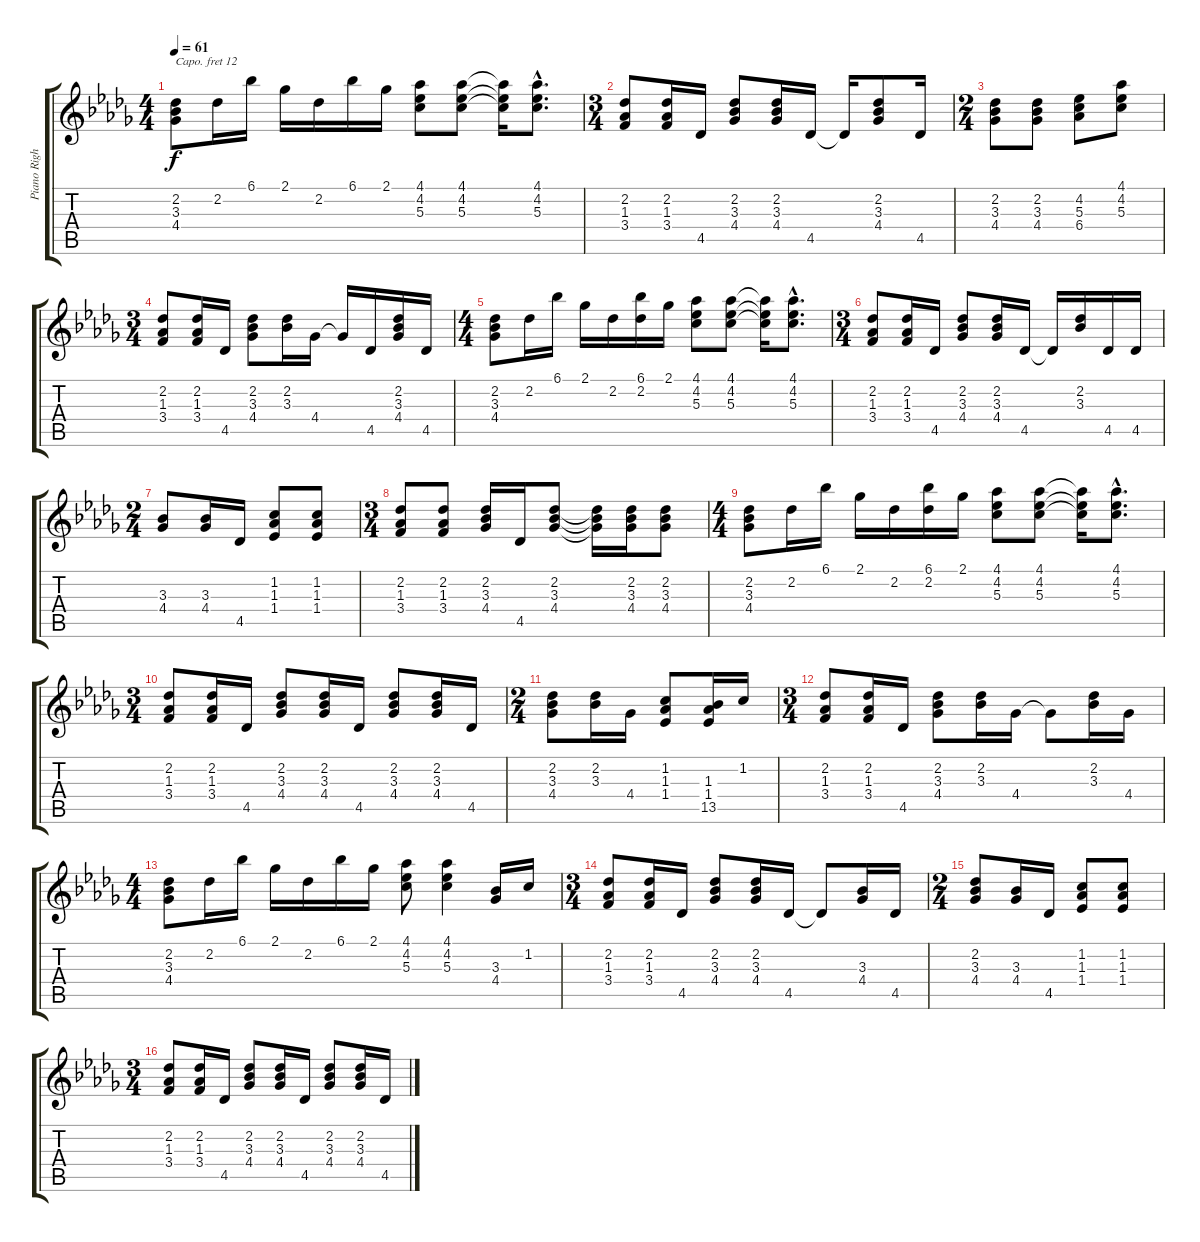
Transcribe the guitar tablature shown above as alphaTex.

\track ("Piano Right Hand" "Piano Righ") {instrument acousticgrandpiano}
\staff {score tabs}
\capo 12
\tuning (E4 B3 G3 D3 A2 E2) {hide}
\ts (4 4)
\tempo 61
\clef g2
\ks db
(2.2 3.3 4.4).8{dy f} 2.2.16 6.1.16 2.1.16 2.2.16 6.1.16 2.1.16 (4.1 4.2 5.3).8 (4.1 4.2 5.3).8 (4.1{t} 4.2{t} 5.3{t}).16 (4.1{hac} 4.2{hac} 5.3{hac}).8{d} |
\ts (3 4)
(2.2 1.3 3.4).8 (2.2 1.3 3.4).16 4.5.16 (2.2 3.3 4.4).8 (2.2 3.3 4.4).16 4.5.16 4.5{t}.16 (2.2 3.3 4.4).8 4.5.16 |
\ts (2 4)
(2.2 3.3 4.4).8 (2.2 3.3 4.4).8 (4.2 5.3 6.4).8 (4.1 4.2 5.3).8 |
\ts (3 4)
(2.2 1.3 3.4).8 (2.2 1.3 3.4).16 4.5.16 (2.2 3.3 4.4).8 (2.2 3.3).16 4.4.16 4.4{t}.16 4.5.16 (2.2 3.3 4.4).16 4.5.16 |
\ts (4 4)
(2.2 3.3 4.4).8 2.2.16 6.1.16 2.1.16 2.2.16 (6.1 2.2).16 2.1.16 (4.1 4.2 5.3).8 (4.1 4.2 5.3).8 (4.1{t} 4.2{t} 5.3{t}).16 (4.1{hac} 4.2{hac} 5.3{hac}).8{d} |
\ts (3 4)
(2.2 1.3 3.4).8 (2.2 1.3 3.4).16 4.5.16 (2.2 3.3 4.4).8 (2.2 3.3 4.4).16 4.5.16 4.5{t}.16 (2.2 3.3).16 4.5.16 4.5.16 |
\ts (2 4)
(3.3 4.4).8 (3.3 4.4).16 4.5.16 (1.2 1.3 1.4).8 (1.2 1.3 1.4).8 |
\ts (3 4)
(2.2 1.3 3.4).8 (2.2 1.3 3.4).8 (2.2 3.3 4.4).16 4.5.16 (2.2 3.3 4.4).8 (2.2{t} 3.3{t} 4.4{t}).16 (2.2 3.3 4.4).16 (2.2 3.3 4.4).8 |
\ts (4 4)
(2.2 3.3 4.4).8 2.2.16 6.1.16 2.1.16 2.2.16 (6.1 2.2).16 2.1.16 (4.1 4.2 5.3).8 (4.1 4.2 5.3).8 (4.1{t} 4.2{t} 5.3{t}).16 (4.1{hac} 4.2{hac} 5.3{hac}).8{d} |
\ts (3 4)
(2.2 1.3 3.4).8 (2.2 1.3 3.4).16 4.5.16 (2.2 3.3 4.4).8 (2.2 3.3 4.4).16 4.5.16 (2.2 3.3 4.4).8 (2.2 3.3 4.4).16 4.5.16 |
\ts (2 4)
(2.2 3.3 4.4).8 (2.2 3.3).16 4.4.16 (1.2 1.3 1.4).8 (1.3 1.4 13.5).16 1.2.16 |
\ts (3 4)
(2.2 1.3 3.4).8 (2.2 1.3 3.4).16 4.5.16 (2.2 3.3 4.4).8 (2.2 3.3).16 4.4.16 4.4{t}.8 (2.2 3.3).16 4.4.16 |
\ts (4 4)
(2.2 3.3 4.4).8{volume 0} 2.2.16 6.1.16 2.1.16 2.2.16 6.1.16 2.1.16 (4.1 4.2 5.3).8 (4.1 4.2 5.3).4 (3.3 4.4).16 1.2.16 |
\ts (3 4)
(2.2 1.3 3.4).8 (2.2 1.3 3.4).16 4.5.16 (2.2 3.3 4.4).8 (2.2 3.3 4.4).16 4.5.16 4.5{t}.8 (3.3 4.4).16 4.5.16 |
\ts (2 4)
(2.2 3.3 4.4).8 (3.3 4.4).16 4.5.16 (1.2 1.3 1.4).8 (1.2 1.3 1.4).8 |
\ts (3 4)
(2.2 1.3 3.4).8 (2.2 1.3 3.4).16 4.5.16 (2.2 3.3 4.4).8 (2.2 3.3 4.4).16 4.5.16 (2.2 3.3 4.4).8 (2.2 3.3 4.4).16 4.5.16
